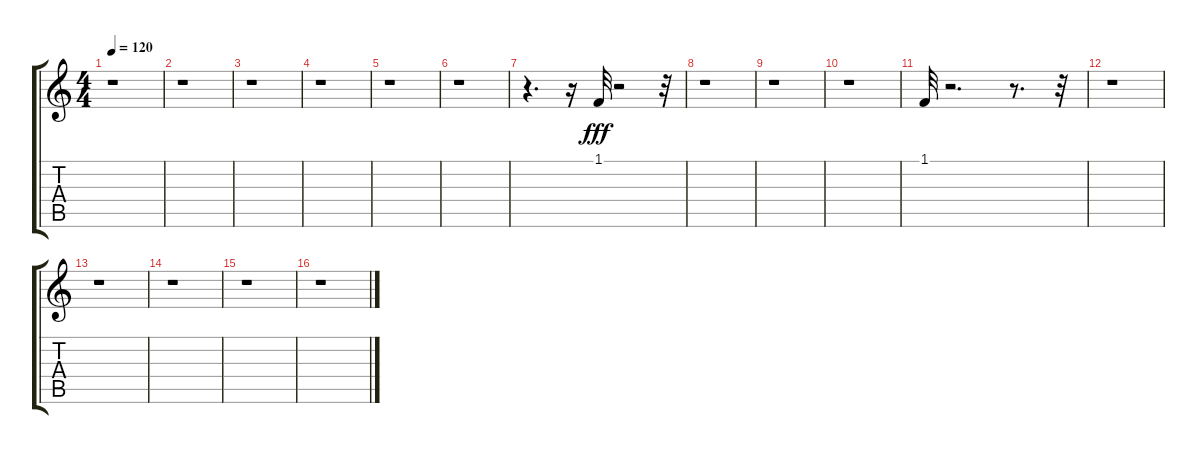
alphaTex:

\track "" {instrument helicopter}
\staff {score tabs}
\tuning (E4 B3 G3 D3 A2 E2) {hide}
\ts (4 4)
\tempo 120
\clef g2
\ks c
r.1{dy fff} |
r.1 |
r.1 |
r.1 |
r.1 |
r.1 |
r.4{d} r.16 1.1.32 r.2 r.32 |
r.1 |
r.1 |
r.1 |
1.1.32 r.2{d} r.8{d} r.32 |
r.1 |
r.1 |
r.1 |
r.1 |
r.1
